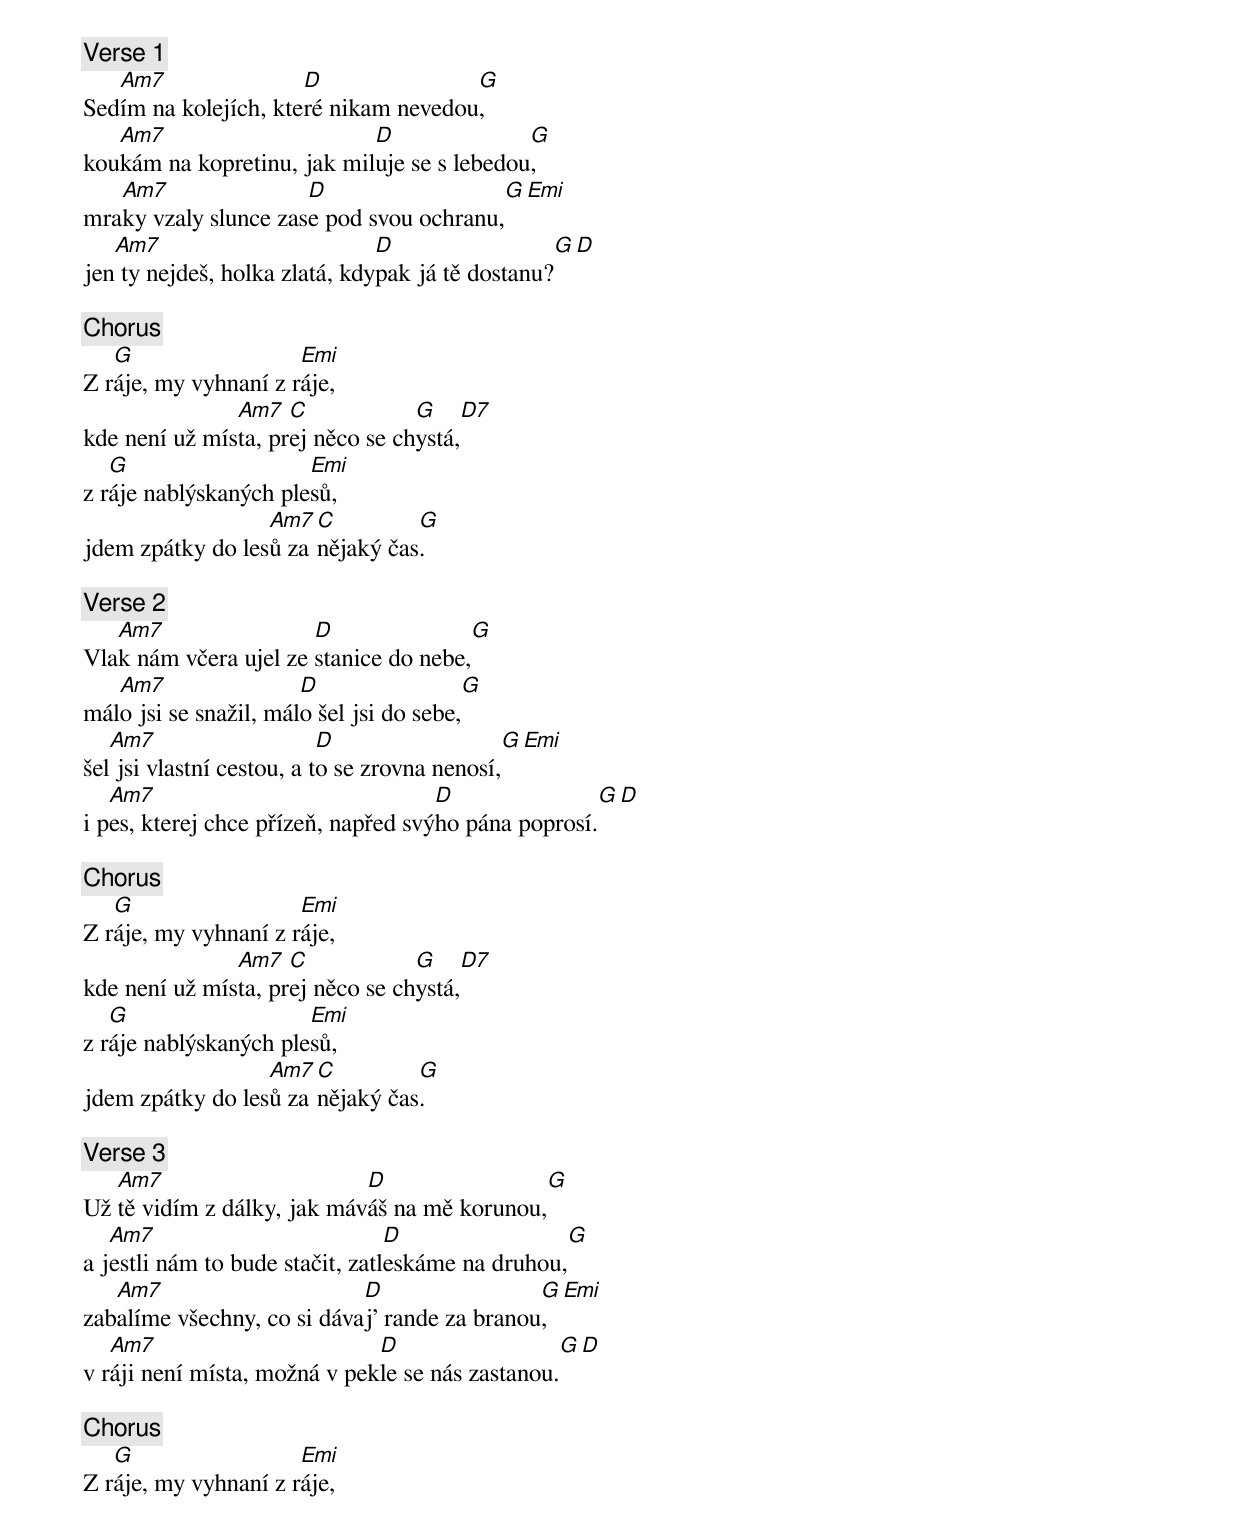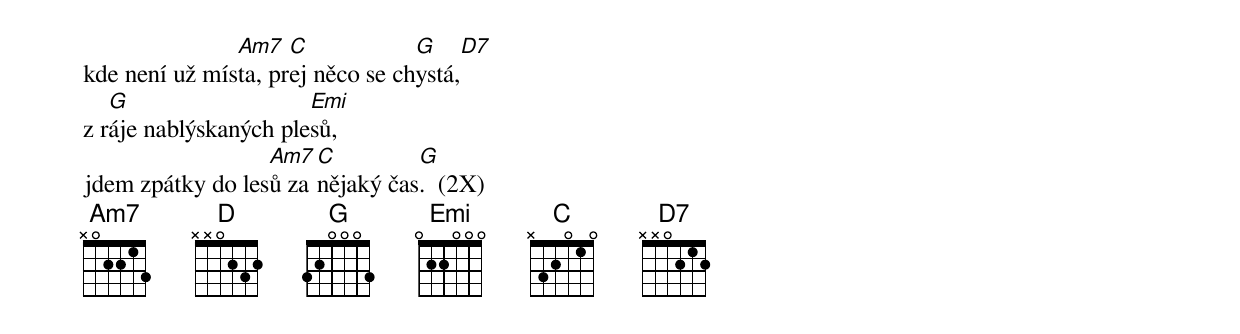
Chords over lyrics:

[Verse 1]
   Am7                D               G
Sedím na kolejích, které nikam nevedou,
   Am7                      D               G
koukám na kopretinu, jak miluje se s lebedou,
   Am7                D                  G  Emi
mraky vzaly slunce zase pod svou ochranu,
   Am7                         D                 G   D
jen ty nejdeš, holka zlatá, kdypak já tě dostanu?

[Chorus]
   G                  Emi
Z ráje, my vyhnaní z ráje,
               Am7   C            G       D7
kde není už místa, prej něco se chystá,
   G                   Emi
z ráje nablýskaných plesů,
                  Am7  C         G
jdem zpátky do lesů za nějaký čas.

[Verse 2]
   Am7                 D               G
Vlak nám včera ujel ze stanice do nebe,
   Am7                 D                 G
málo jsi se snažil, málo šel jsi do sebe,
   Am7                     D                  G  Emi
šel jsi vlastní cestou, a to se zrovna nenosí,
   Am7                               D               G   D
i pes, kterej chce přízeň, napřed svýho pána poprosí.

[Chorus]
   G                  Emi
Z ráje, my vyhnaní z ráje,
               Am7   C            G       D7
kde není už místa, prej něco se chystá,
   G                   Emi
z ráje nablýskaných plesů,
                  Am7  C         G
jdem zpátky do lesů za nějaký čas.

[Verse 3]
   Am7                      D                G
Už tě vidím z dálky, jak máváš na mě korunou,
   Am7                           D                G
a jestli nám to bude stačit, zatleskáme na druhou,
   Am7                      D                 G   Emi
zabalíme všechny, co si dávaj' rande za branou,
   Am7                        D                  G   D
v ráji není místa, možná v pekle se nás zastanou.

[Chorus]
   G                  Emi
Z ráje, my vyhnaní z ráje,
               Am7   C            G       D7
kde není už místa, prej něco se chystá,
   G                   Emi
z ráje nablýskaných plesů,
                  Am7  C         G
jdem zpátky do lesů za nějaký čas.  (2X)
